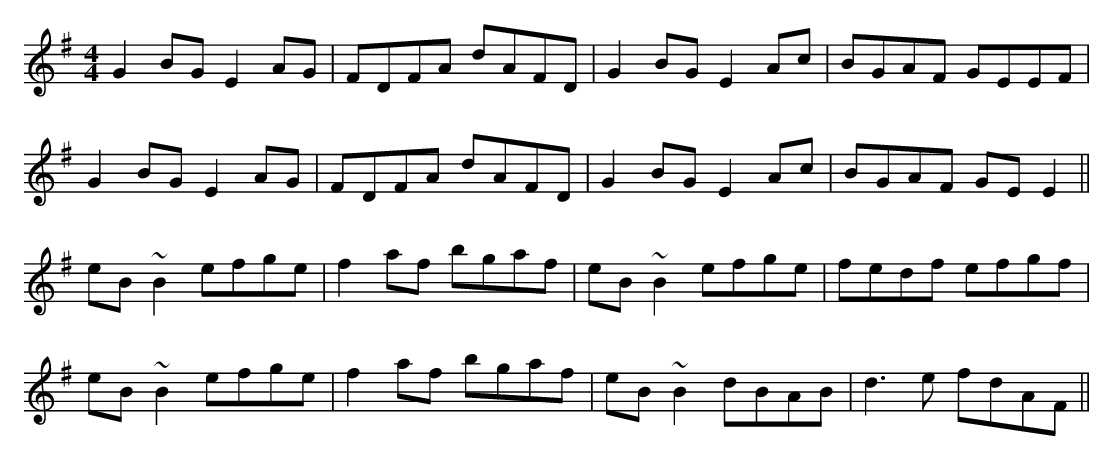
X:1
M:4/4
K:Emin
G2BG E2AG|FDFA dAFD|G2BG E2Ac|BGAF GEEF|
G2BG E2AG|FDFA dAFD|G2BG E2Ac|BGAF GEE2||
eB~B2 efge|f2af bgaf|eB~B2 efge|fedf efgf|
eB~B2 efge|f2af bgaf|eB~B2 dBAB|d3e fdAF||
